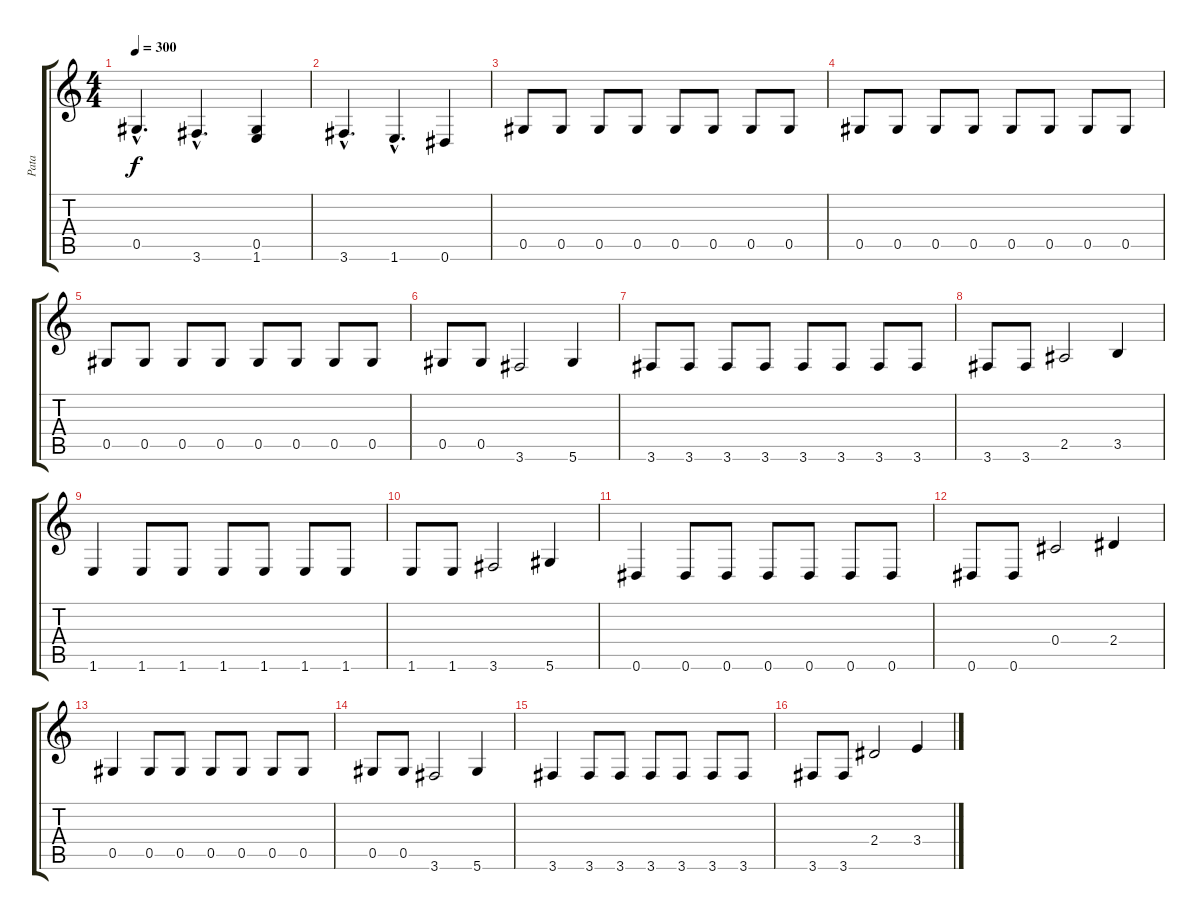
\track ("Pata" "Pata") {instrument overdrivenguitar}
\staff {score tabs}
\tuning (Eb4 Bb3 Gb3 Db3 Ab2 Eb2) {hide}
\ts (4 4)
\tempo 300
\clef g2
\ks c
0.5{hac}.4{d dy f} 3.6{hac}.4{d} (0.5 1.6).4 |
3.6{hac}.4{d} 1.6{hac}.4{d} 0.6.4 |
0.5.8 0.5.8 0.5.8 0.5.8 0.5.8 0.5.8 0.5.8 0.5.8 |
0.5.8 0.5.8 0.5.8 0.5.8 0.5.8 0.5.8 0.5.8 0.5.8 |
0.5.8 0.5.8 0.5.8 0.5.8 0.5.8 0.5.8 0.5.8 0.5.8 |
0.5.8 0.5.8 3.6.2 5.6.4 |
3.6.8 3.6.8 3.6.8 3.6.8 3.6.8 3.6.8 3.6.8 3.6.8 |
3.6.8 3.6.8 2.5.2 3.5.4 |
1.6.4 1.6.8 1.6.8 1.6.8 1.6.8 1.6.8 1.6.8 |
1.6.8 1.6.8 3.6.2 5.6.4 |
0.6.4 0.6.8 0.6.8 0.6.8 0.6.8 0.6.8 0.6.8 |
0.6.8 0.6.8 0.4.2 2.4.4 |
0.5.4 0.5.8 0.5.8 0.5.8 0.5.8 0.5.8 0.5.8 |
0.5.8 0.5.8 3.6.2 5.6.4 |
3.6.4 3.6.8 3.6.8 3.6.8 3.6.8 3.6.8 3.6.8 |
3.6.8 3.6.8 2.4.2 3.4.4
